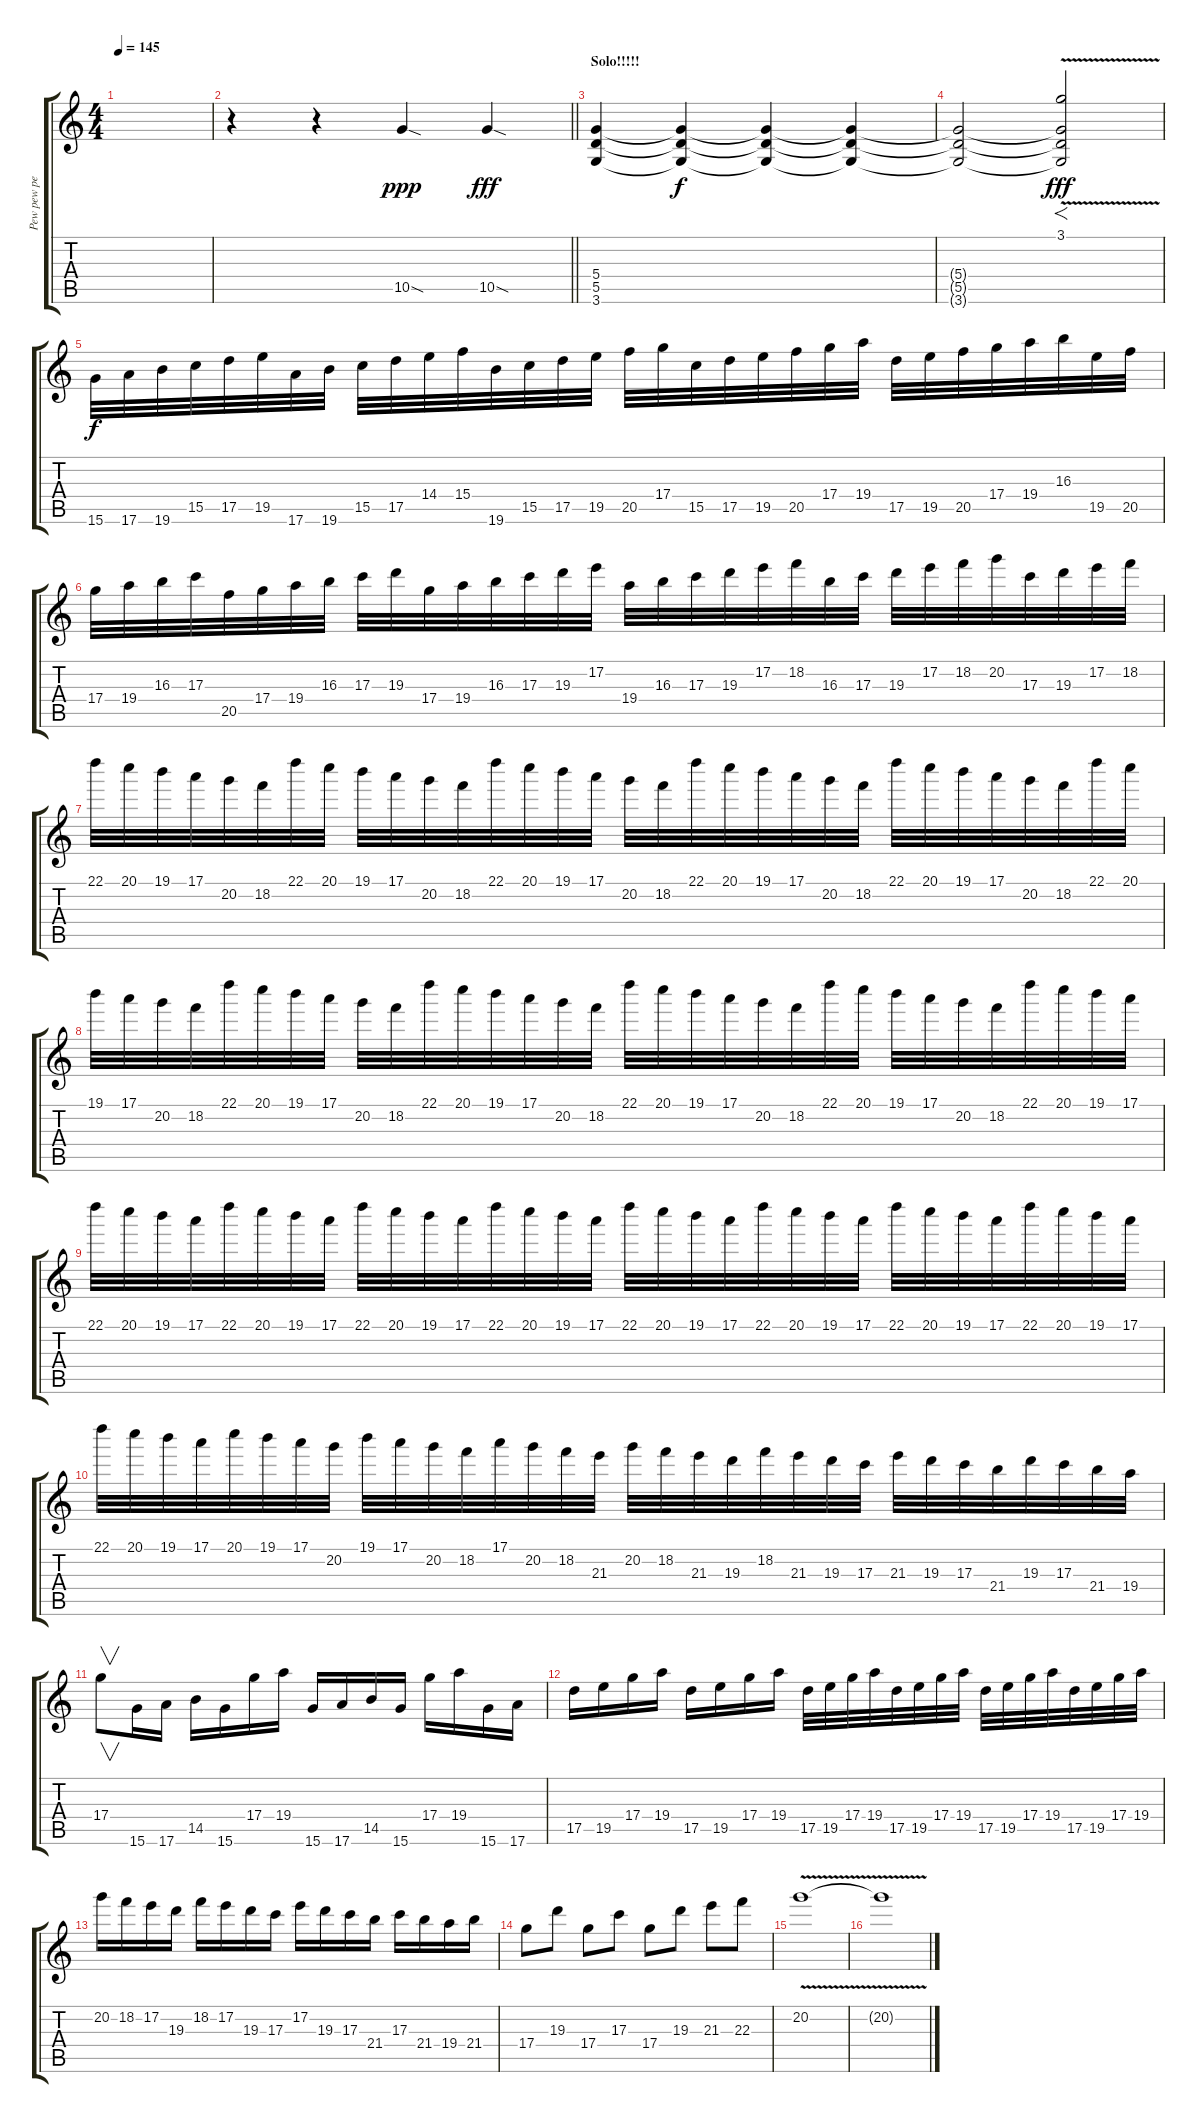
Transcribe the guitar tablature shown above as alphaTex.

\track ("Pew pew pew! its gune wave time!" "Pew pew pe") {instrument distortionguitar}
\staff {score tabs}
\tuning (E4 B3 G3 D3 A2 E2) {hide}
\ts (4 4)
\tempo 145
\clef g2
\ks c
|
\barLineRight lightlight
r.4 r.4 10.5{sod}.4{dy ppp} 10.5{sod}.4{dy fff} |
\section ("" "Solo!!!!!")
(5.4 5.5 3.6).4 (5.4{t} 5.5{t} 3.6{t}).4{dy f} (5.4{t} 5.5{t} 3.6{t}).4 (5.4{t} 5.5{t} 3.6{t}).4 |
(5.4{t} 5.5{t} 3.6{t}).2 (3.1{v} 5.4{t} 5.5{t} 3.6{t}).2{f dy fff} |
15.6.32{dy f} 17.6.32 19.6.32 15.5.32 17.5.32 19.5.32 17.6.32 19.6.32 15.5.32 17.5.32 14.4.32 15.4.32 19.6.32 15.5.32 17.5.32 19.5.32 20.5.32 17.4.32 15.5.32 17.5.32 19.5.32 20.5.32 17.4.32 19.4.32 17.5.32 19.5.32 20.5.32 17.4.32 19.4.32 16.3.32 19.5.32 20.5.32 |
17.4.32 19.4.32 16.3.32 17.3.32 20.5.32 17.4.32 19.4.32 16.3.32 17.3.32 19.3.32 17.4.32 19.4.32 16.3.32 17.3.32 19.3.32 17.2.32 19.4.32 16.3.32 17.3.32 19.3.32 17.2.32 18.2.32 16.3.32 17.3.32 19.3.32 17.2.32 18.2.32 20.2.32 17.3.32 19.3.32 17.2.32 18.2.32 |
22.1.32 20.1.32 19.1.32 17.1.32 20.2.32 18.2.32 22.1.32 20.1.32 19.1.32 17.1.32 20.2.32 18.2.32 22.1.32 20.1.32 19.1.32 17.1.32 20.2.32 18.2.32 22.1.32 20.1.32 19.1.32 17.1.32 20.2.32 18.2.32 22.1.32 20.1.32 19.1.32 17.1.32 20.2.32 18.2.32 22.1.32 20.1.32 |
19.1.32 17.1.32 20.2.32 18.2.32 22.1.32 20.1.32 19.1.32 17.1.32 20.2.32 18.2.32 22.1.32 20.1.32 19.1.32 17.1.32 20.2.32 18.2.32 22.1.32 20.1.32 19.1.32 17.1.32 20.2.32 18.2.32 22.1.32 20.1.32 19.1.32 17.1.32 20.2.32 18.2.32 22.1.32 20.1.32 19.1.32 17.1.32 |
22.1.32 20.1.32 19.1.32 17.1.32 22.1.32 20.1.32 19.1.32 17.1.32 22.1.32 20.1.32 19.1.32 17.1.32 22.1.32 20.1.32 19.1.32 17.1.32 22.1.32 20.1.32 19.1.32 17.1.32 22.1.32 20.1.32 19.1.32 17.1.32 22.1.32 20.1.32 19.1.32 17.1.32 22.1.32 20.1.32 19.1.32 17.1.32 |
22.1.32 20.1.32 19.1.32 17.1.32 20.1.32 19.1.32 17.1.32 20.2.32 19.1.32 17.1.32 20.2.32 18.2.32 17.1.32 20.2.32 18.2.32 21.3.32 20.2.32 18.2.32 21.3.32 19.3.32 18.2.32 21.3.32 19.3.32 17.3.32 21.3.32 19.3.32 17.3.32 21.4.32 19.3.32 17.3.32 21.4.32 19.4.32 |
17.4.8{v} 15.6.16 17.6.16 14.5.16 15.6.16 17.4.16 19.4.16 15.6.16 17.6.16 14.5.16 15.6.16 17.4.16 19.4.16 15.6.16 17.6.16 |
17.5.16 19.5.16 17.4.16 19.4.16 17.5.16 19.5.16 17.4.16 19.4.16 17.5.32 19.5.32 17.4.32 19.4.32 17.5.32 19.5.32 17.4.32 19.4.32 17.5.32 19.5.32 17.4.32 19.4.32 17.5.32 19.5.32 17.4.32 19.4.32 |
20.2.16 18.2.16 17.2.16 19.3.16 18.2.16 17.2.16 19.3.16 17.3.16 17.2.16 19.3.16 17.3.16 21.4.16 17.3.16 21.4.16 19.4.16 21.4.16 |
17.4.8 19.3.8 17.4.8 17.3.8 17.4.8 19.3.8 21.3.8 22.3.8 |
20.2{v}.1{volume 8 instrument distortionguitar} |
20.2{t}.1
